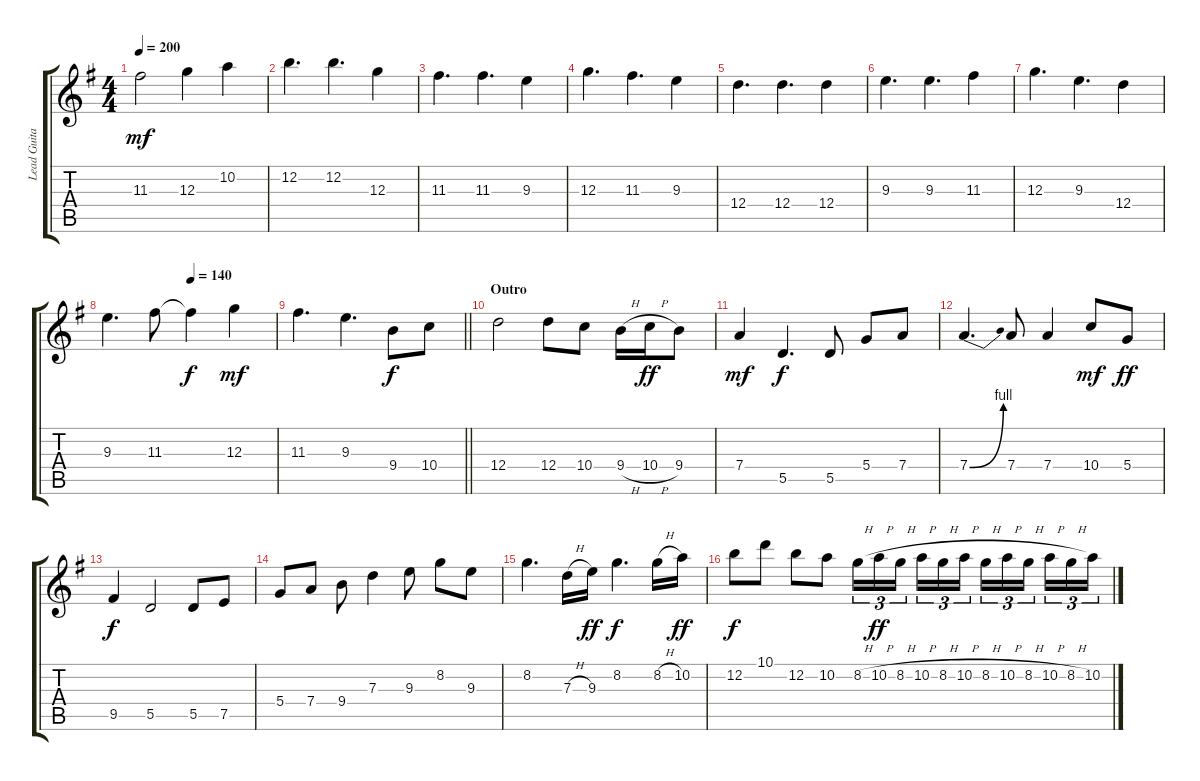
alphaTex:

\track ("Lead Guitar 1" "Lead Guita") {instrument distortionguitar}
\staff {score tabs}
\tuning (E4 B3 G3 D3 A2 E2) {hide}
\ts (4 4)
\tempo 200
\clef g2
\ks g
11.3.2{dy mf} 12.3.4 10.2.4 |
12.2.4{d} 12.2.4{d} 12.3.4 |
11.3.4{d} 11.3.4{d} 9.3.4 |
12.3.4{d} 11.3.4{d} 9.3.4 |
12.4.4{d} 12.4.4{d} 12.4.4 |
9.3.4{d} 9.3.4{d} 11.3.4 |
12.3.4{d} 9.3.4{d} 12.4.4 |
\tempo (140 0.5)
9.3.4{d} 11.3.8 11.3{t}.4{dy f} 12.3.4{dy mf} |
\barLineRight lightlight
11.3.4{d} 9.3.4{d} 9.4.8{dy f} 10.4.8 |
\section ("" "Outro")
12.4.2 12.4.8 10.4.8 9.4{h}.16 10.4{h}.16{dy ff} 9.4.8 |
7.4.4{dy mf} 5.5.4{d dy f} 5.5.8 5.4.8 7.4.8 |
7.4{be (bend 0 0 60 4)}.4{d} 7.4.8 7.4.4 10.4.8{dy mf} 5.4.8{dy ff} |
9.5.4{dy f} 5.5.2 5.5.8 7.5.8 |
5.4.8 7.4.8 9.4.8 7.3.4 9.3.8 8.2.8 9.3.8 |
8.2.4{d} 7.3{h}.16 9.3.16{dy ff} 8.2.4{d dy f} 8.2{h}.16 10.2.16{dy ff} |
12.2.8{dy f} 10.1.8 12.2.8 10.2.8 8.2{h}.16{tu (3 2)} 10.2{h}.16{tu (3 2) dy ff} 8.2{h}.16{tu (3 2) beam splitsecondary} 10.2{h}.16{tu (3 2)} 8.2{h}.16{tu (3 2)} 10.2{h}.16{tu (3 2)} 8.2{h}.16{tu (3 2)} 10.2{h}.16{tu (3 2)} 8.2{h}.16{tu (3 2) beam splitsecondary} 10.2{h}.16{tu (3 2)} 8.2{h}.16{tu (3 2)} 10.2.16{tu (3 2)}
